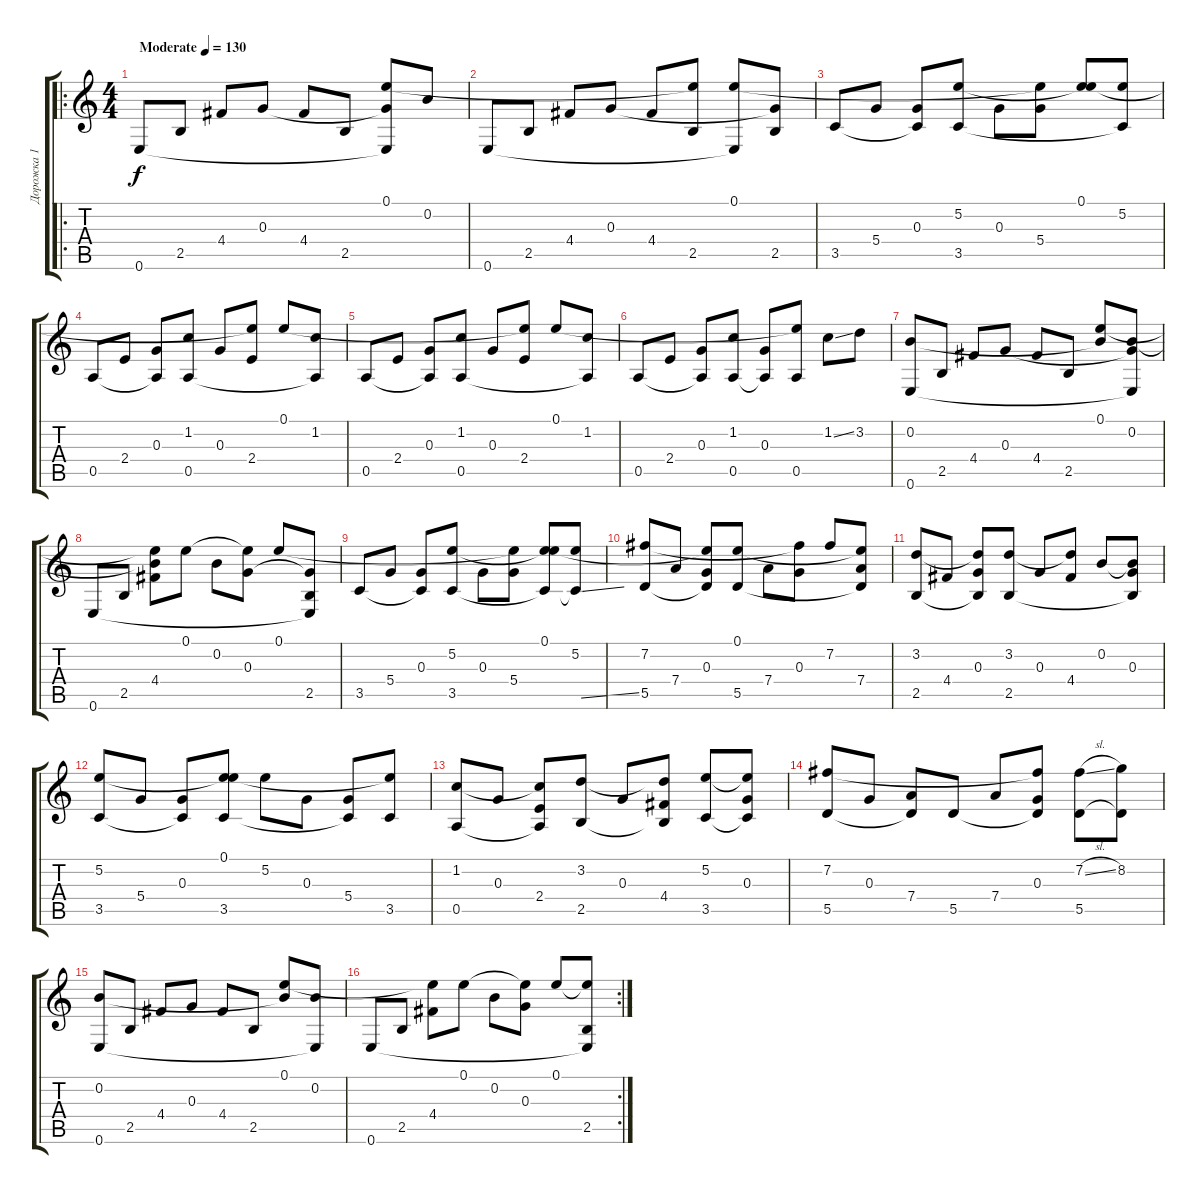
\track ("Дорожка 1" "Дорожка 1") {instrument acousticguitarnylon}
\staff {score tabs}
\tuning (E4 B3 G3 D3 A2 E2) {hide}
\ro
\ts (4 4)
\tempo (130 "Moderate")
\clef g2
\ks c
0.6.8{dy f instrument acousticguitarnylon} 2.5.8 4.4.8 0.3.8 4.4.8 2.5.8 (0.1 0.3{t} 0.6{t}).8 0.2.8 |
0.6.8 2.5.8 4.4.8 0.3.8 4.4.8 (0.1{t} 2.5).8 (0.1 0.6{t}).8 (0.3{t} 2.5).8 |
3.5.8 5.4.8 (0.3 3.5{t}).8 (5.2 3.5).8 0.3.8 (0.1{t} 5.4).8 (0.1 5.2{t}).8 (5.2 3.5{t}).8 |
0.5.8 2.4.8 (0.3 0.5{t}).8 (1.2 0.5).8 0.3.8 (0.1{t} 2.4).8 0.1.8 (1.2 0.5{t}).8 |
0.5.8 2.4.8 (0.3 0.5{t}).8 (1.2 0.5).8 0.3.8 (0.1{t} 2.4).8 0.1.8 (1.2 0.5{t}).8 |
0.5.8 2.4.8 (0.3 0.5{t}).8 (1.2 0.5).8 (0.3 0.5{t}).8 (0.1{t} 0.5).8 1.2{ss}.8 3.2.8 |
(0.2 0.6).8 2.5.8 4.4.8 0.3.8 4.4.8 2.5.8 (0.1 0.2{t}).8 (0.2 0.3{t} 0.6{t}).8 |
0.6.8 2.5.8 (0.1{t} 0.2{t} 4.4).8 0.1.8 0.2.8 (0.1{t} 0.3).8 0.1.8 (0.3{t} 2.5 0.6{t}).8 |
3.5.8 5.4.8 (0.3 3.5{t}).8 (5.2 3.5).8 0.3.8 (0.1{t} 5.4).8 (0.1 5.2{t} 3.5{t}).8 (5.2 3.5{ss t}).8 |
(7.2 5.5).8 7.4.8 (0.1{t} 0.3 5.5{t}).8 (0.1 5.5).8 7.4.8 (7.2{t} 0.3).8 7.2.8 (0.1{t} 7.4 5.5{t}).8 |
(3.2 2.5).8 4.4.8 (3.2{t} 0.3 2.5{t}).8 (3.2 2.5).8 0.3.8 (3.2{t} 4.4).8 0.2.8 (0.2{t} 0.3 2.5{t}).8 |
(5.2 3.5).8 5.4.8 (0.3 3.5{t}).8 (0.1 5.2{t} 3.5).8 5.2.8 0.3.8 (5.4 3.5{t}).8 (0.1{t} 3.5).8 |
(1.2 0.5).8 0.3.8 (1.2{t} 2.4 0.5{t}).8 (3.2 2.5).8 0.3.8 (3.2{t} 4.4 2.5{t}).8 (5.2 3.5).8 (5.2{t} 0.3 3.5{t}).8 |
(7.2 5.5).8 0.3.8 (7.4 5.5{t}).8 5.5.8 7.4.8 (7.2{t} 0.3 5.5{t}).8 (7.2{sl} 5.5).8 (8.2 5.5{t}).8 |
(0.2 0.6).8 2.5.8 4.4.8 0.3.8 4.4.8 2.5.8 (0.1 0.2{t}).8 (0.2 0.6{t}).8 |
\rc 2
0.6.8 2.5.8 (0.1{t} 4.4).8 0.1.8 0.2.8 (0.1{t} 0.3).8 0.1.8 (0.1{t} 2.5{ss} 0.6{t}).8
